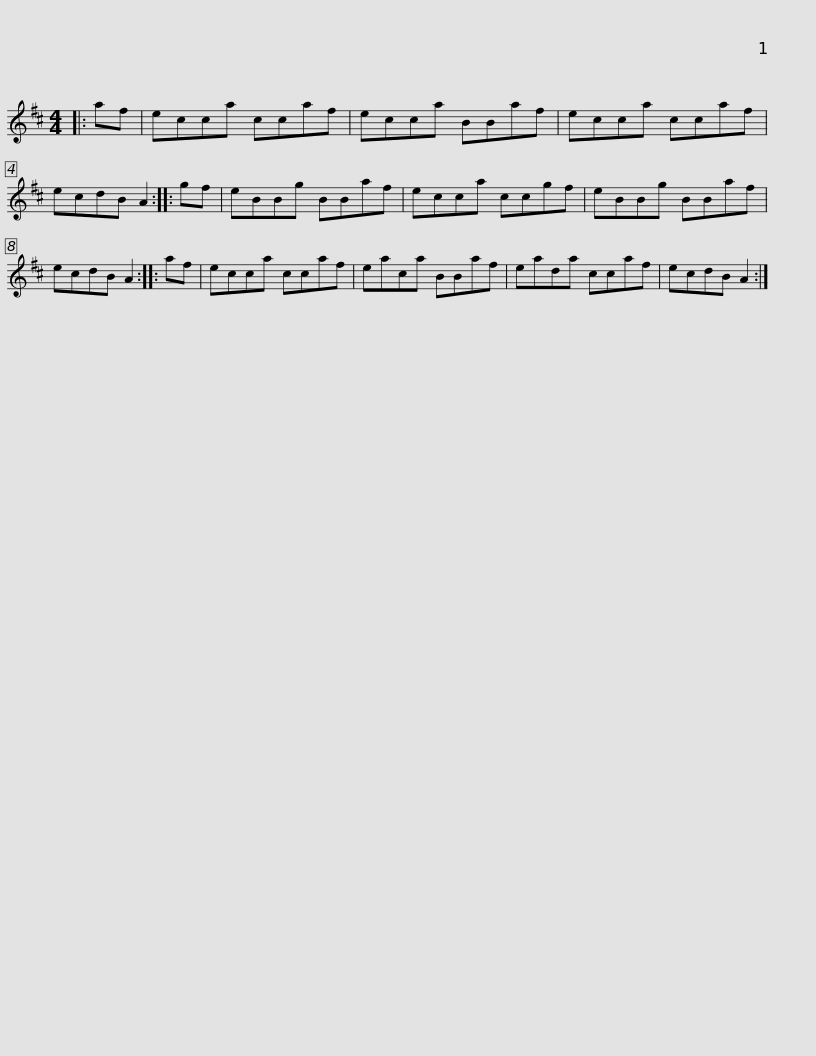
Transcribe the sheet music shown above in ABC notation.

X:1
L:1/8
M:4/4
I:linebreak $
K:D
V:1 treble
V:1
|: af | ecca ccaf | ecca BBaf | ecca ccaf | ecdB A2 :: %5
 gf | eBBg BBaf |$ ecca ccgf | eBBg BBaf | ecdB A2 :: %10
 af | ecca ccaf | eaca BBaf |$ eada ccaf | ecdB A2 :| %15
